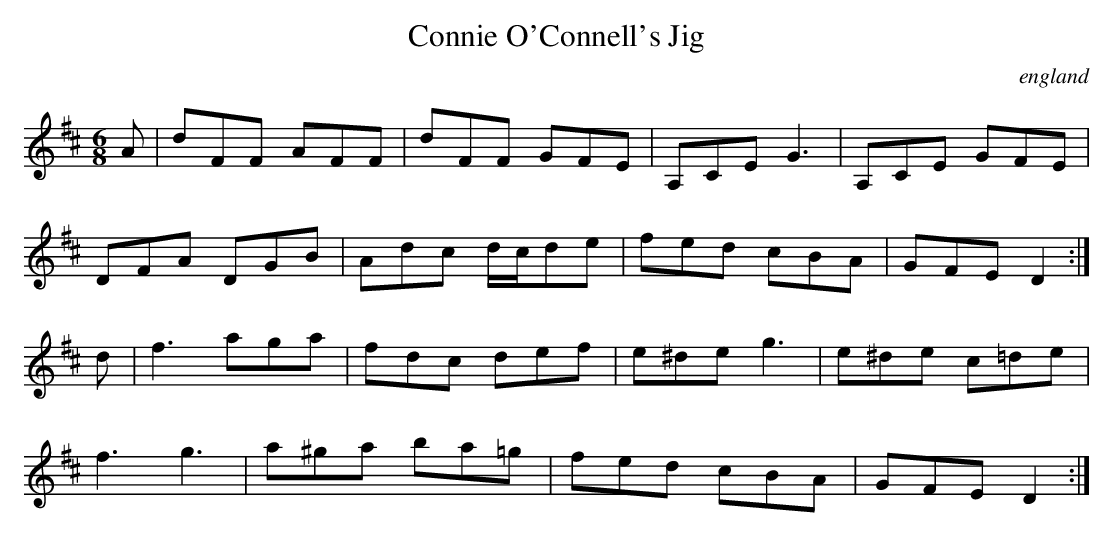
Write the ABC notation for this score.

X:1
T:Connie O'Connell's Jig
O:england
M:6/8
L:1/8
K:D
A|dFF AFF|dFF GFE|A,CE G3|A,CE GFE|
DFA DGB|Adc d/2c/2de|fed cBA|GFE D2:|
d|f3 aga|fdc def|e^de g3|e^de c=de|
f3 g3|a^ga ba=g|fed cBA|GFE D2:|
